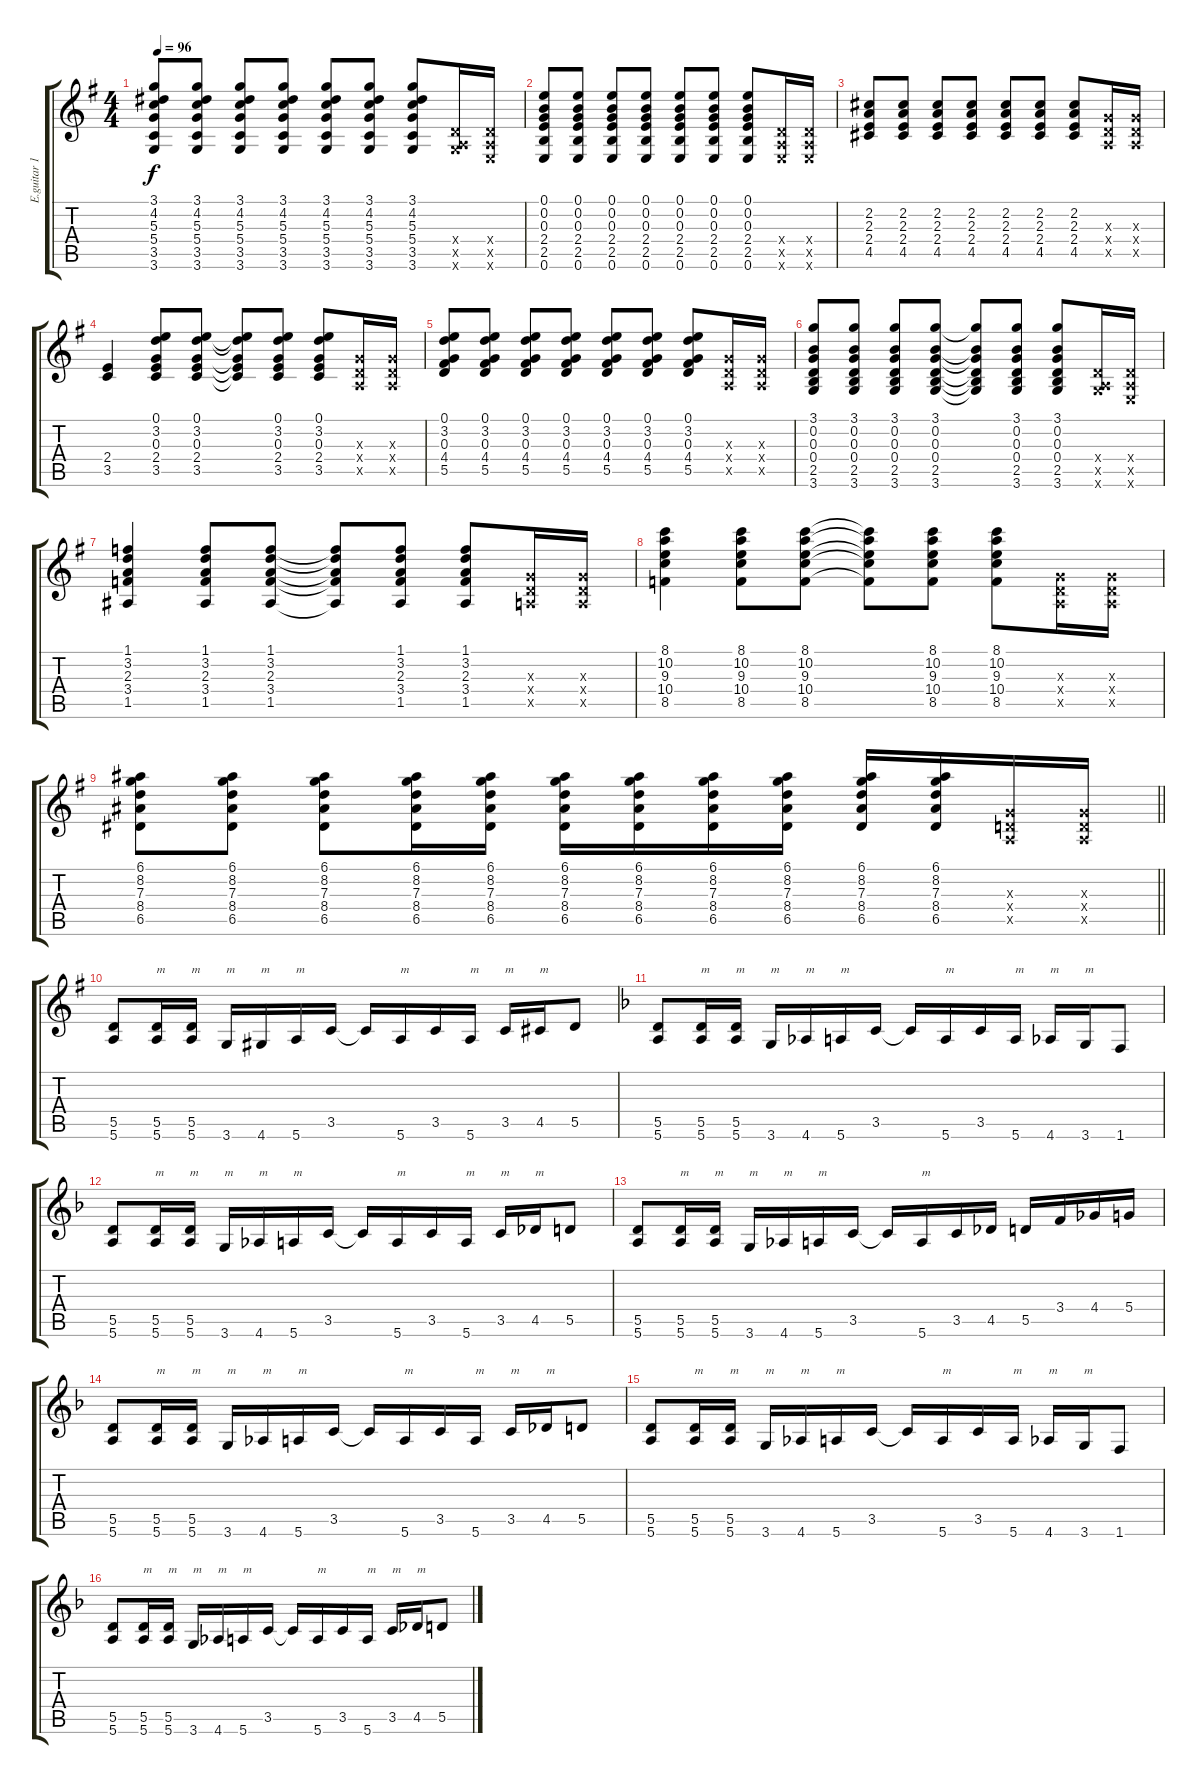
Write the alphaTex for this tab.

\track ("E.guitar 1" "E.guitar 1") {instrument distortionguitar}
\staff {score tabs}
\tuning (E4 B3 G3 D3 A2 E2) {hide}
\ts (4 4)
\tempo 96
\clef g2
\ks g
(3.1 4.2 5.3 5.4 3.5 3.6).8{dy f} (3.1 4.2 5.3 5.4 3.5 3.6).8 (3.1 4.2 5.3 5.4 3.5 3.6).8 (3.1 4.2 5.3 5.4 3.5 3.6).8 (3.1 4.2 5.3 5.4 3.5 3.6).8 (3.1 4.2 5.3 5.4 3.5 3.6).8 (3.1 4.2 5.3 5.4 3.5 3.6).8 (0.4{x} 0.5{x} 3.6{x}).16 (0.4{x} 0.5{x} 0.6{x}).16 |
(0.1 0.2 0.3 2.4 2.5 0.6).8 (0.1 0.2 0.3 2.4 2.5 0.6).8 (0.1 0.2 0.3 2.4 2.5 0.6).8 (0.1 0.2 0.3 2.4 2.5 0.6).8 (0.1 0.2 0.3 2.4 2.5 0.6).8 (0.1 0.2 0.3 2.4 2.5 0.6).8 (0.1 0.2 0.3 2.4 2.5 0.6).8 (0.4{x} 0.5{x} 0.6{x}).16 (0.4{x} 0.5{x} 0.6{x}).16 |
(2.2 2.3 2.4 4.5).8 (2.2 2.3 2.4 4.5).8 (2.2 2.3 2.4 4.5).8 (2.2 2.3 2.4 4.5).8 (2.2 2.3 2.4 4.5).8 (2.2 2.3 2.4 4.5).8 (2.2 2.3 2.4 4.5).8 (0.3{x} 0.4{x} 0.5{x}).16 (0.3{x} 0.4{x} 0.5{x}).16 |
(2.4 3.5).4 (0.1 3.2 0.3 2.4 3.5).8 (0.1 3.2 0.3 2.4 3.5).8 (0.1{t} 3.2{t} 0.3{t} 2.4{t} 3.5{t}).8 (0.1 3.2 0.3 2.4 3.5).8 (0.1 3.2 0.3 2.4 3.5).8 (0.3{x} 0.4{x} 0.5{x}).16 (0.3{x} 0.4{x} 0.5{x}).16 |
(0.1 3.2 0.3 4.4 5.5).8 (0.1 3.2 0.3 4.4 5.5).8 (0.1 3.2 0.3 4.4 5.5).8 (0.1 3.2 0.3 4.4 5.5).8 (0.1 3.2 0.3 4.4 5.5).8 (0.1 3.2 0.3 4.4 5.5).8 (0.1 3.2 0.3 4.4 5.5).8 (0.3{x} 0.4{x} 0.5{x}).16 (0.3{x} 0.4{x} 0.5{x}).16 |
(3.1 0.2 0.3 0.4 2.5 3.6).8 (3.1 0.2 0.3 0.4 2.5 3.6).8 (3.1 0.2 0.3 0.4 2.5 3.6).8 (3.1 0.2 0.3 0.4 2.5 3.6).8 (3.1{t} 0.2{t} 0.3{t} 0.4{t} 2.5{t} 3.6{t}).8 (3.1 0.2 0.3 0.4 2.5 3.6).8 (3.1 0.2 0.3 0.4 2.5 3.6).8 (0.4{x} 0.5{x} 3.6{x}).16 (0.4{x} 0.5{x} 0.6{x}).16 |
(1.1 3.2 2.3 3.4 1.5).4 (1.1 3.2 2.3 3.4 1.5).8 (1.1 3.2 2.3 3.4 1.5).8 (1.1{t} 3.2{t} 2.3{t} 3.4{t} 1.5{t}).8 (1.1 3.2 2.3 3.4 1.5).8 (1.1 3.2 2.3 3.4 1.5).8 (0.3{x} 0.4{x} 0.5{x}).16 (0.3{x} 0.4{x} 0.5{x}).16 |
(8.1 10.2 9.3 10.4 8.5).4 (8.1 10.2 9.3 10.4 8.5).8 (8.1 10.2 9.3 10.4 8.5).8 (8.1{t} 10.2{t} 9.3{t} 10.4{t} 8.5{t}).8 (8.1 10.2 9.3 10.4 8.5).8 (8.1 10.2 9.3 10.4 8.5).8 (0.3{x} 0.4{x} 0.5{x}).16 (0.3{x} 0.4{x} 0.5{x}).16 |
\barLineRight lightlight
(6.1 8.2 7.3 8.4 6.5).8 (6.1 8.2 7.3 8.4 6.5).8 (6.1 8.2 7.3 8.4 6.5).8 (6.1 8.2 7.3 8.4 6.5).16 (6.1 8.2 7.3 8.4 6.5).16 (6.1 8.2 7.3 8.4 6.5).16 (6.1 8.2 7.3 8.4 6.5).16 (6.1 8.2 7.3 8.4 6.5).16 (6.1 8.2 7.3 8.4 6.5).16 (6.1 8.2 7.3 8.4 6.5).16 (6.1 8.2 7.3 8.4 6.5).16 (0.3{x} 0.4{x} 0.5{x}).16 (0.3{x} 0.4{x} 0.5{x}).16 |
(5.5 5.6).8 (5.5 5.6).16{txt "m"} (5.5 5.6).16{txt "m"} 3.6.16{txt "m"} 4.6.16{txt "m"} 5.6.16{txt "m"} 3.5.16 3.5{t}.16 5.6.16{txt "m"} 3.5.16 5.6.16{txt "m"} 3.5.16{txt "m"} 4.5.16{txt "m"} 5.5.8 |
\ks f
(5.5 5.6).8 (5.5 5.6).16{txt "m"} (5.5 5.6).16{txt "m"} 3.6.16{txt "m"} 4.6.16{txt "m"} 5.6.16{txt "m"} 3.5.16 3.5{t}.16 5.6.16{txt "m"} 3.5.16 5.6.16{txt "m"} 4.6.16{txt "m"} 3.6.16{txt "m"} 1.6.8 |
(5.5 5.6).8 (5.5 5.6).16{txt "m"} (5.5 5.6).16{txt "m"} 3.6.16{txt "m"} 4.6.16{txt "m"} 5.6.16{txt "m"} 3.5.16 3.5{t}.16 5.6.16{txt "m"} 3.5.16 5.6.16{txt "m"} 3.5.16{txt "m"} 4.5.16{txt "m"} 5.5.8 |
(5.5 5.6).8 (5.5 5.6).16{txt "m"} (5.5 5.6).16{txt "m"} 3.6.16{txt "m"} 4.6.16{txt "m"} 5.6.16{txt "m"} 3.5.16 3.5{t}.16 5.6.16{txt "m"} 3.5.16 4.5.16 5.5.16 3.4.16 4.4.16 5.4.16 |
(5.5 5.6).8 (5.5 5.6).16{txt "m"} (5.5 5.6).16{txt "m"} 3.6.16{txt "m"} 4.6.16{txt "m"} 5.6.16{txt "m"} 3.5.16 3.5{t}.16 5.6.16{txt "m"} 3.5.16 5.6.16{txt "m"} 3.5.16{txt "m"} 4.5.16{txt "m"} 5.5.8 |
(5.5 5.6).8 (5.5 5.6).16{txt "m"} (5.5 5.6).16{txt "m"} 3.6.16{txt "m"} 4.6.16{txt "m"} 5.6.16{txt "m"} 3.5.16 3.5{t}.16 5.6.16{txt "m"} 3.5.16 5.6.16{txt "m"} 4.6.16{txt "m"} 3.6.16{txt "m"} 1.6.8 |
(5.5 5.6).8 (5.5 5.6).16{txt "m"} (5.5 5.6).16{txt "m"} 3.6.16{txt "m"} 4.6.16{txt "m"} 5.6.16{txt "m"} 3.5.16 3.5{t}.16 5.6.16{txt "m"} 3.5.16 5.6.16{txt "m"} 3.5.16{txt "m"} 4.5.16{txt "m"} 5.5.8
